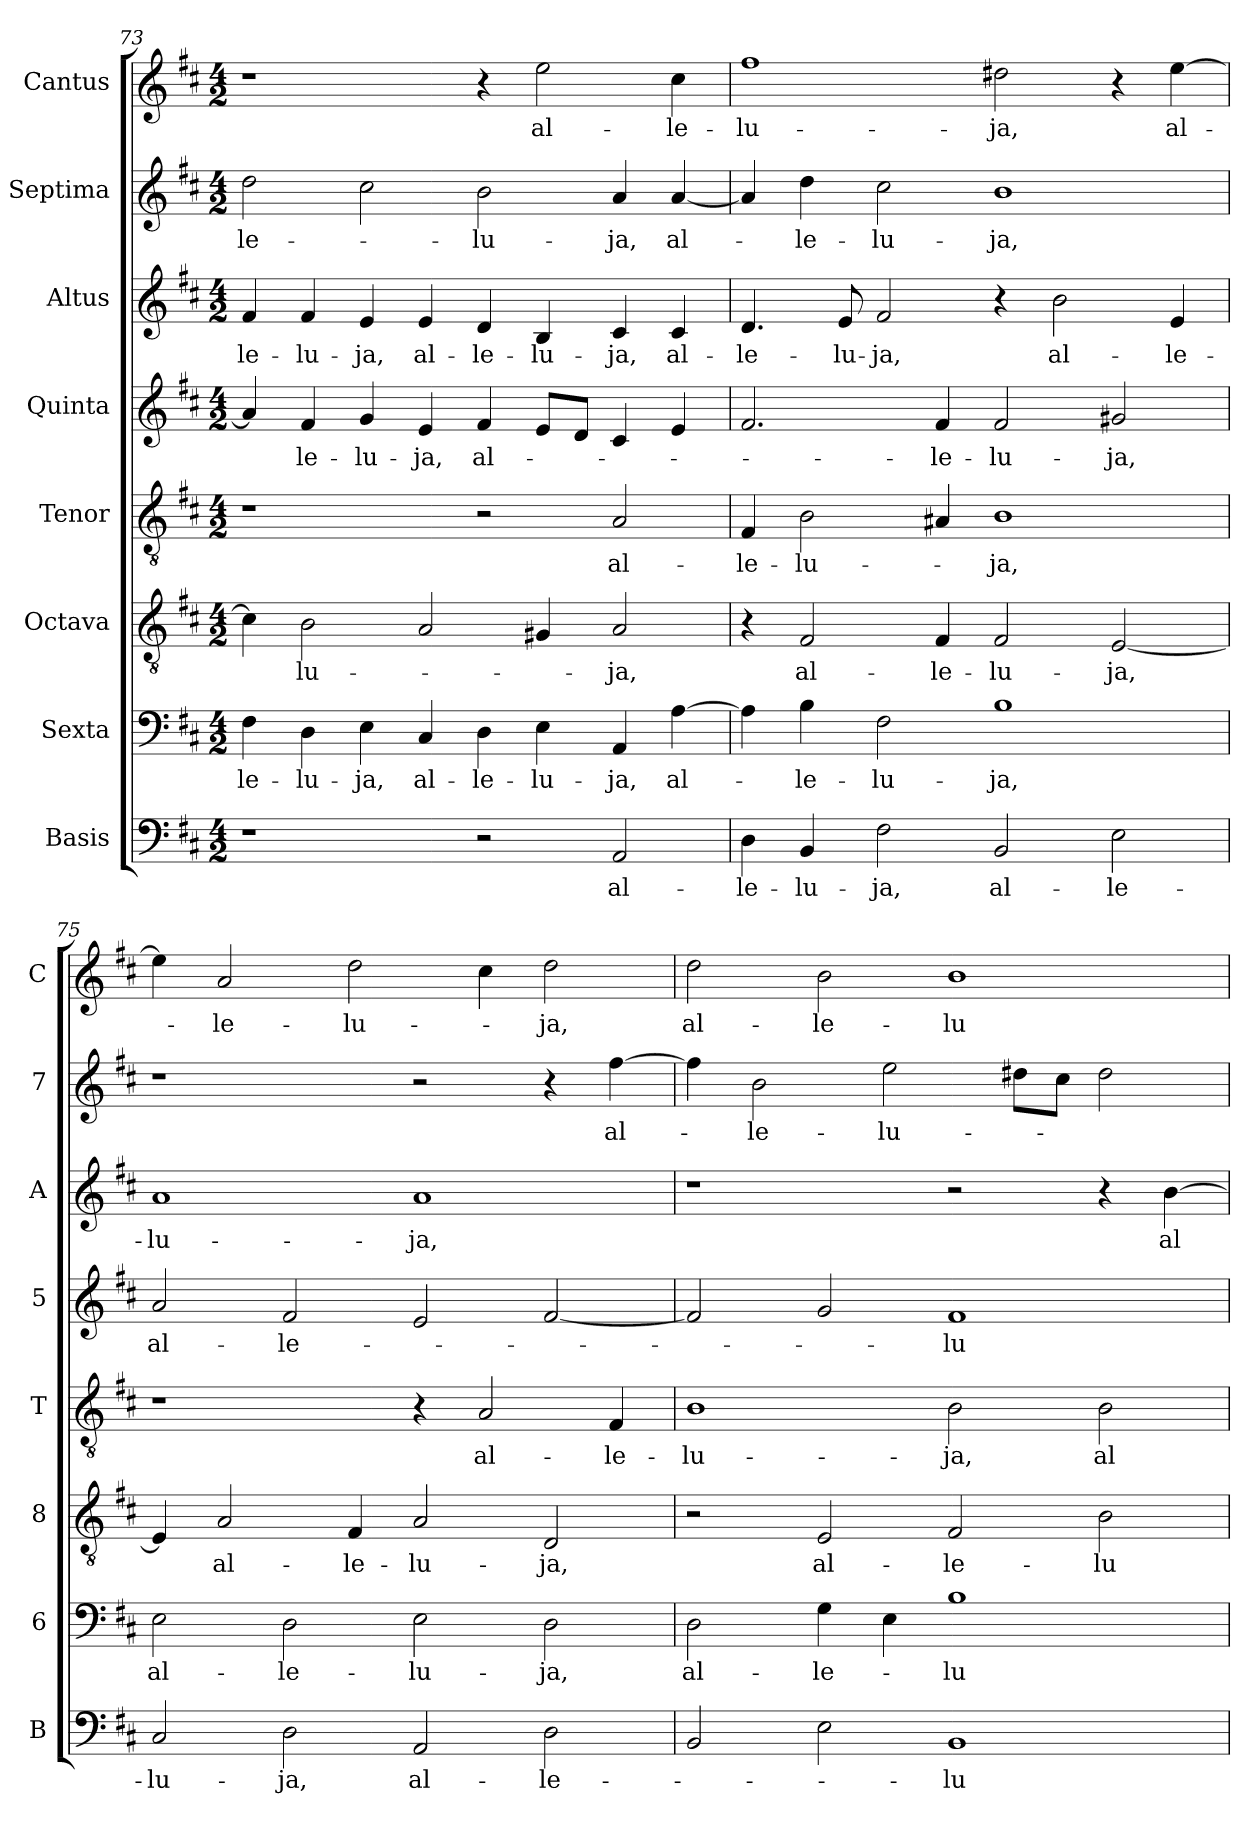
**kern	**text	**kern	**text	**kern	**text	**kern	**text	**kern	**text	**kern	**text	**kern	**text	**kern	**text
*part8	*part8	*part7	*part7	*part6	*part6	*part5	*part5	*part4	*part4	*part3	*part3	*part2	*part2	*part1	*part1
*staff8	*staff8	*staff7	*staff7	*staff6	*staff6	*staff5	*staff5	*staff4	*staff4	*staff3	*staff3	*staff2	*staff2	*staff1	*staff1
*I"Basis	*	*I"Sexta	*	*I"Octava	*	*I"Tenor	*	*I"Quinta	*	*I"Altus	*	*I"Septima	*	*I"Cantus	*
*I'B	*	*I'6	*	*I'8	*	*I'T	*	*I'5	*	*I'A	*	*I'7	*	*I'C	*
!!LO:PB:g=z
*clefF4	*	*clefF4	*	*clefGv2	*	*clefGv2	*	*clefG2	*	*clefG2	*	*clefG2	*	*clefG2	*
*k[f#c#]	*	*k[f#c#]	*	*k[f#c#]	*	*k[f#c#]	*	*k[f#c#]	*	*k[f#c#]	*	*k[f#c#]	*	*k[f#c#]	*
*D:	*	*D:	*	*D:	*	*D:	*	*D:	*	*D:	*	*D:	*	*D:	*
*M4/2	*	*M4/2	*	*M4/2	*	*M4/2	*	*M4/2	*	*M4/2	*	*M4/2	*	*M4/2	*
=73	=73	=73	=73	=73	=73	=73	=73	=73	=73	=73	=73	=73	=73	=73	=73
!	!	!	!LO:LY:b	!	!	!	!	!	!	!	!LO:LY:b	!	!LO:LY:b	!	!
1r	.	4F#\	-le-	4c#\]	.	1r	.	4a/]	.	4f#/	-le-	2dd\	-le-	1r	.
!	!	!	!LO:LY:b	!	!LO:LY:b	!	!	!	!LO:LY:b	!	!LO:LY:b	!	!	!	!
.	.	4D\	-lu-	2B\	-lu-	.	.	4f#/	-le-	4f#/	-lu-	.	.	.	.
!	!	!	!LO:LY:b	!	!	!	!	!	!LO:LY:b	!	!LO:LY:b	!	!	!	!
.	.	4E\	-ja,	.	.	.	.	4g/	-lu-	4e/	-ja,	2cc#\	.	.	.
!	!	!	!LO:LY:b	!	!	!	!	!	!LO:LY:b	!	!LO:LY:b	!	!	!	!
.	.	4C#/	al-	2A/	.	.	.	4e/	-ja,	4e/	al-	.	.	.	.
!	!	!	!LO:LY:b	!	!	!	!	!	!LO:LY:b	!	!LO:LY:b	!	!LO:LY:b	!	!
2r	.	4D\	-le-	.	.	2r	.	4f#/	al-	4d/	-le-	2b\	-lu-	4r	.
!	!	!	!LO:LY:b	!	!	!	!	!	!	!	!LO:LY:b	!	!	!	!LO:LY:b
.	.	4E\	-lu-	4G#X/	.	.	.	8e/L	.	4B/	-lu-	.	.	2ee\	al-
.	.	.	.	.	.	.	.	8d/J	.	.	.	.	.	.	.
!	!LO:LY:b	!	!LO:LY:b	!	!LO:LY:b	!	!LO:LY:b	!	!	!	!LO:LY:b	!	!LO:LY:b	!	!
2AA/	al-	4AA/	-ja,	2A/	-ja,	2A/	al-	4c#/	.	4c#/	-ja,	4a/	-ja,	.	.
!	!	!	!LO:LY:b	!	!	!	!	!	!	!	!LO:LY:b	!	!LO:LY:b	!	!LO:LY:b
.	.	[4A\	al-	.	.	.	.	4e/	.	4c#/	al-	[4a/	al-	4cc#\	-le-
=74	=74	=74	=74	=74	=74	=74	=74	=74	=74	=74	=74	=74	=74	=74	=74
!	!LO:LY:b	!	!	!	!	!	!LO:LY:b	!	!	!	!LO:LY:b	!	!	!	!LO:LY:b
4D\	-le-	4A\]	.	4r	.	4F#/	-le-	2.f#/	.	4.d/	-le-	4a/]	.	1ff#	-lu-
!	!LO:LY:b	!	!LO:LY:b	!	!LO:LY:b	!	!LO:LY:b	!	!	!	!	!	!LO:LY:b	!	!
4BB/	-lu-	4B\	-le-	2F#/	al-	2B\	-lu-	.	.	.	.	4dd\	-le-	.	.
!	!	!	!	!	!	!	!	!	!	!	!LO:LY:b	!	!	!	!
.	.	.	.	.	.	.	.	.	.	8e/	-lu-	.	.	.	.
!	!LO:LY:b	!	!LO:LY:b	!	!	!	!	!	!	!	!LO:LY:b	!	!LO:LY:b	!	!
2F#\	-ja,	2F#\	-lu-	.	.	.	.	.	.	2f#/	-ja,	2cc#\	-lu-	.	.
!	!	!	!	!	!LO:LY:b	!	!	!	!LO:LY:b	!	!	!	!	!	!
.	.	.	.	4F#/	-le-	4A#X/	.	4f#/	-le-	.	.	.	.	.	.
!	!LO:LY:b	!	!LO:LY:b	!	!LO:LY:b	!	!LO:LY:b	!	!LO:LY:b	!	!	!	!LO:LY:b	!	!LO:LY:b
2BB/	al-	1B	-ja,	2F#/	-lu-	1B	-ja,	2f#/	-lu-	4r	.	1b	-ja,	2dd#X\	-ja,
!	!	!	!	!	!	!	!	!	!	!	!LO:LY:b	!	!	!	!
.	.	.	.	.	.	.	.	.	.	2b\	al-	.	.	.	.
!	!LO:LY:b	!	!	!	!LO:LY:b	!	!	!	!LO:LY:b	!	!	!	!	!	!
2E\	-le-	.	.	[2E/	-ja,	.	.	2g#X/	-ja,	.	.	.	.	4r	.
!	!	!	!	!	!	!	!	!	!	!	!LO:LY:b	!	!	!	!LO:LY:b
.	.	.	.	.	.	.	.	.	.	4e/	-le-	.	.	[4ee\	al-
=75	=75	=75	=75	=75	=75	=75	=75	=75	=75	=75	=75	=75	=75	=75	=75
!	!LO:LY:b	!	!LO:LY:b	!	!	!	!	!	!LO:LY:b	!	!LO:LY:b	!	!	!	!
2C#/	-lu-	2E\	al-	4E/]	.	1r	.	2a/	al-	1a	-lu-	1r	.	4ee\]	.
!	!	!	!	!	!LO:LY:b	!	!	!	!	!	!	!	!	!	!LO:LY:b
.	.	.	.	2A/	al-	.	.	.	.	.	.	.	.	2a/	-le-
!	!LO:LY:b	!	!LO:LY:b	!	!	!	!	!	!LO:LY:b	!	!	!	!	!	!
2D\	-ja,	2D\	-le-	.	.	.	.	2f#/	-le-	.	.	.	.	.	.
!	!	!	!	!	!LO:LY:b	!	!	!	!	!	!	!	!	!	!LO:LY:b
.	.	.	.	4F#/	-le-	.	.	.	.	.	.	.	.	2dd\	-lu-
!	!LO:LY:b	!	!LO:LY:b	!	!LO:LY:b	!	!	!	!	!	!LO:LY:b	!	!	!	!
2AA/	al-	2E\	-lu-	2A/	-lu-	4r	.	2e/	.	1a	-ja,	2r	.	.	.
!	!	!	!	!	!	!	!LO:LY:b	!	!	!	!	!	!	!	!
.	.	.	.	.	.	2A/	al-	.	.	.	.	.	.	4cc#\	.
!	!LO:LY:b	!	!LO:LY:b	!	!LO:LY:b	!	!	!	!	!	!	!	!	!	!LO:LY:b
2D\	-le-	2D\	-ja,	2D/	-ja,	.	.	[2f#/	.	.	.	4r	.	2dd\	-ja,
!	!	!	!	!	!	!	!LO:LY:b	!	!	!	!	!	!LO:LY:b	!	!
.	.	.	.	.	.	4F#/	-le-	.	.	.	.	[4ff#\	al-	.	.
=76	=76	=76	=76	=76	=76	=76	=76	=76	=76	=76	=76	=76	=76	=76	=76
!	!	!	!LO:LY:b	!	!	!	!LO:LY:b	!	!	!	!	!	!	!	!LO:LY:b
2BB/	.	2D\	al-	2r	.	1B	-lu-	2f#/]	.	1r	.	4ff#\]	.	2dd\	al-
!	!	!	!	!	!	!	!	!	!	!	!	!	!LO:LY:b	!	!
.	.	.	.	.	.	.	.	.	.	.	.	2b\	-le-	.	.
!	!	!	!LO:LY:b	!	!LO:LY:b	!	!	!	!	!	!	!	!	!	!LO:LY:b
2E\	.	4G\	-le-	2E/	al-	.	.	2g/	.	.	.	.	.	2b\	-le-
!	!	!	!	!	!	!	!	!	!	!	!	!	!LO:LY:b	!	!
.	.	4E\	.	.	.	.	.	.	.	.	.	2ee\	-lu-	.	.
!	!LO:LY:b	!	!LO:LY:b	!	!LO:LY:b	!	!LO:LY:b	!	!LO:LY:b	!	!	!	!	!	!LO:LY:b
1BB	-lu-	1B	-lu-	2F#/	-le-	2B\	-ja,	1f#	-lu-	2r	.	.	.	1b	-lu-
.	.	.	.	.	.	.	.	.	.	.	.	8dd#X\L	.	.	.
.	.	.	.	.	.	.	.	.	.	.	.	8cc#\J	.	.	.
!	!	!	!	!	!LO:LY:b	!	!LO:LY:b	!	!	!	!	!	!	!	!
.	.	.	.	2B\	-lu-	2B\	al-	.	.	4r	.	2dd#\	.	.	.
!	!	!	!	!	!	!	!	!	!	!	!LO:LY:b	!	!	!	!
.	.	.	.	.	.	.	.	.	.	[4b\	al-	.	.	.	.
=	=	=	=	=	=	=	=	=	=	=	=	=	=	=	=
*-	*-	*-	*-	*-	*-	*-	*-	*-	*-	*-	*-	*-	*-	*-	*-
